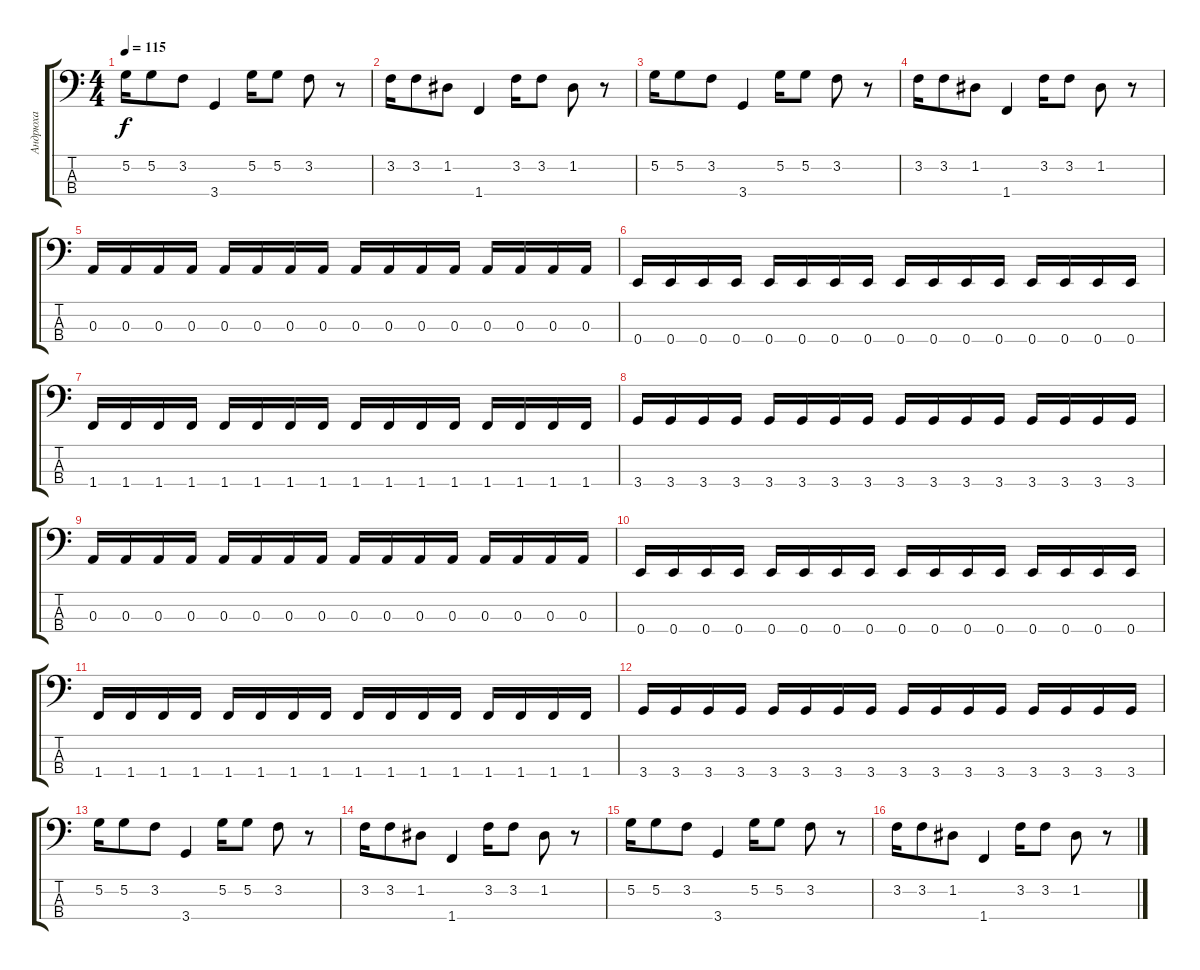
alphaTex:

\track ("Андрюха" "Андрюха") {instrument electricbasspick}
\staff {score tabs}
\tuning (G2 D2 A1 E1) {hide}
\ts (4 4)
\tempo 115
\clef f4
\ks c
5.2.16{dy f} 5.2.8 3.2.8 3.4.4 5.2.16 5.2.8 3.2.8 r.8 |
3.2.16 3.2.8 1.2.8 1.4.4 3.2.16 3.2.8 1.2.8 r.8 |
5.2.16 5.2.8 3.2.8 3.4.4 5.2.16 5.2.8 3.2.8 r.8 |
3.2.16 3.2.8 1.2.8 1.4.4 3.2.16 3.2.8 1.2.8 r.8 |
0.3.16 0.3.16 0.3.16 0.3.16 0.3.16 0.3.16 0.3.16 0.3.16 0.3.16 0.3.16 0.3.16 0.3.16 0.3.16 0.3.16 0.3.16 0.3.16 |
0.4.16 0.4.16 0.4.16 0.4.16 0.4.16 0.4.16 0.4.16 0.4.16 0.4.16 0.4.16 0.4.16 0.4.16 0.4.16 0.4.16 0.4.16 0.4.16 |
1.4.16 1.4.16 1.4.16 1.4.16 1.4.16 1.4.16 1.4.16 1.4.16 1.4.16 1.4.16 1.4.16 1.4.16 1.4.16 1.4.16 1.4.16 1.4.16 |
3.4.16 3.4.16 3.4.16 3.4.16 3.4.16 3.4.16 3.4.16 3.4.16 3.4.16 3.4.16 3.4.16 3.4.16 3.4.16 3.4.16 3.4.16 3.4.16 |
0.3.16 0.3.16 0.3.16 0.3.16 0.3.16 0.3.16 0.3.16 0.3.16 0.3.16 0.3.16 0.3.16 0.3.16 0.3.16 0.3.16 0.3.16 0.3.16 |
0.4.16 0.4.16 0.4.16 0.4.16 0.4.16 0.4.16 0.4.16 0.4.16 0.4.16 0.4.16 0.4.16 0.4.16 0.4.16 0.4.16 0.4.16 0.4.16 |
1.4.16 1.4.16 1.4.16 1.4.16 1.4.16 1.4.16 1.4.16 1.4.16 1.4.16 1.4.16 1.4.16 1.4.16 1.4.16 1.4.16 1.4.16 1.4.16 |
3.4.16 3.4.16 3.4.16 3.4.16 3.4.16 3.4.16 3.4.16 3.4.16 3.4.16 3.4.16 3.4.16 3.4.16 3.4.16 3.4.16 3.4.16 3.4.16 |
5.2.16 5.2.8 3.2.8 3.4.4 5.2.16 5.2.8 3.2.8 r.8 |
3.2.16 3.2.8 1.2.8 1.4.4 3.2.16 3.2.8 1.2.8 r.8 |
5.2.16 5.2.8 3.2.8 3.4.4 5.2.16 5.2.8 3.2.8 r.8 |
3.2.16 3.2.8 1.2.8 1.4.4 3.2.16 3.2.8 1.2.8 r.8
